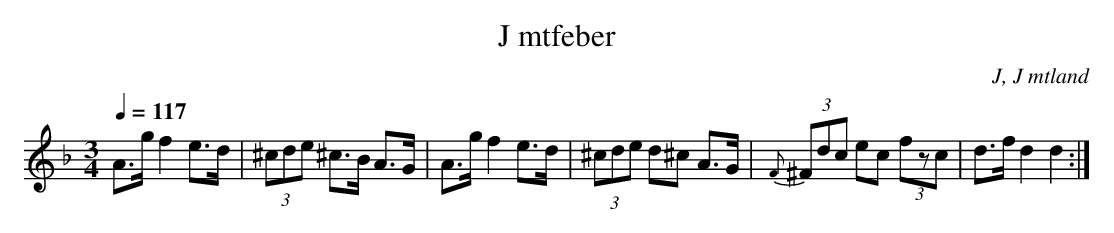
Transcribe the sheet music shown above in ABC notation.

X:1
T: J mtfeber
O: J, J mtland
M:3/4
L:1/8
Q:1/4=117
K:Dm
A>g f2 e>d|(3^cde ^c>B A>G|A>g f2 e>d|(3^cde d^c A>G|{F}(3^Fdc ec (3fzc|d>f d2 d2 :|
